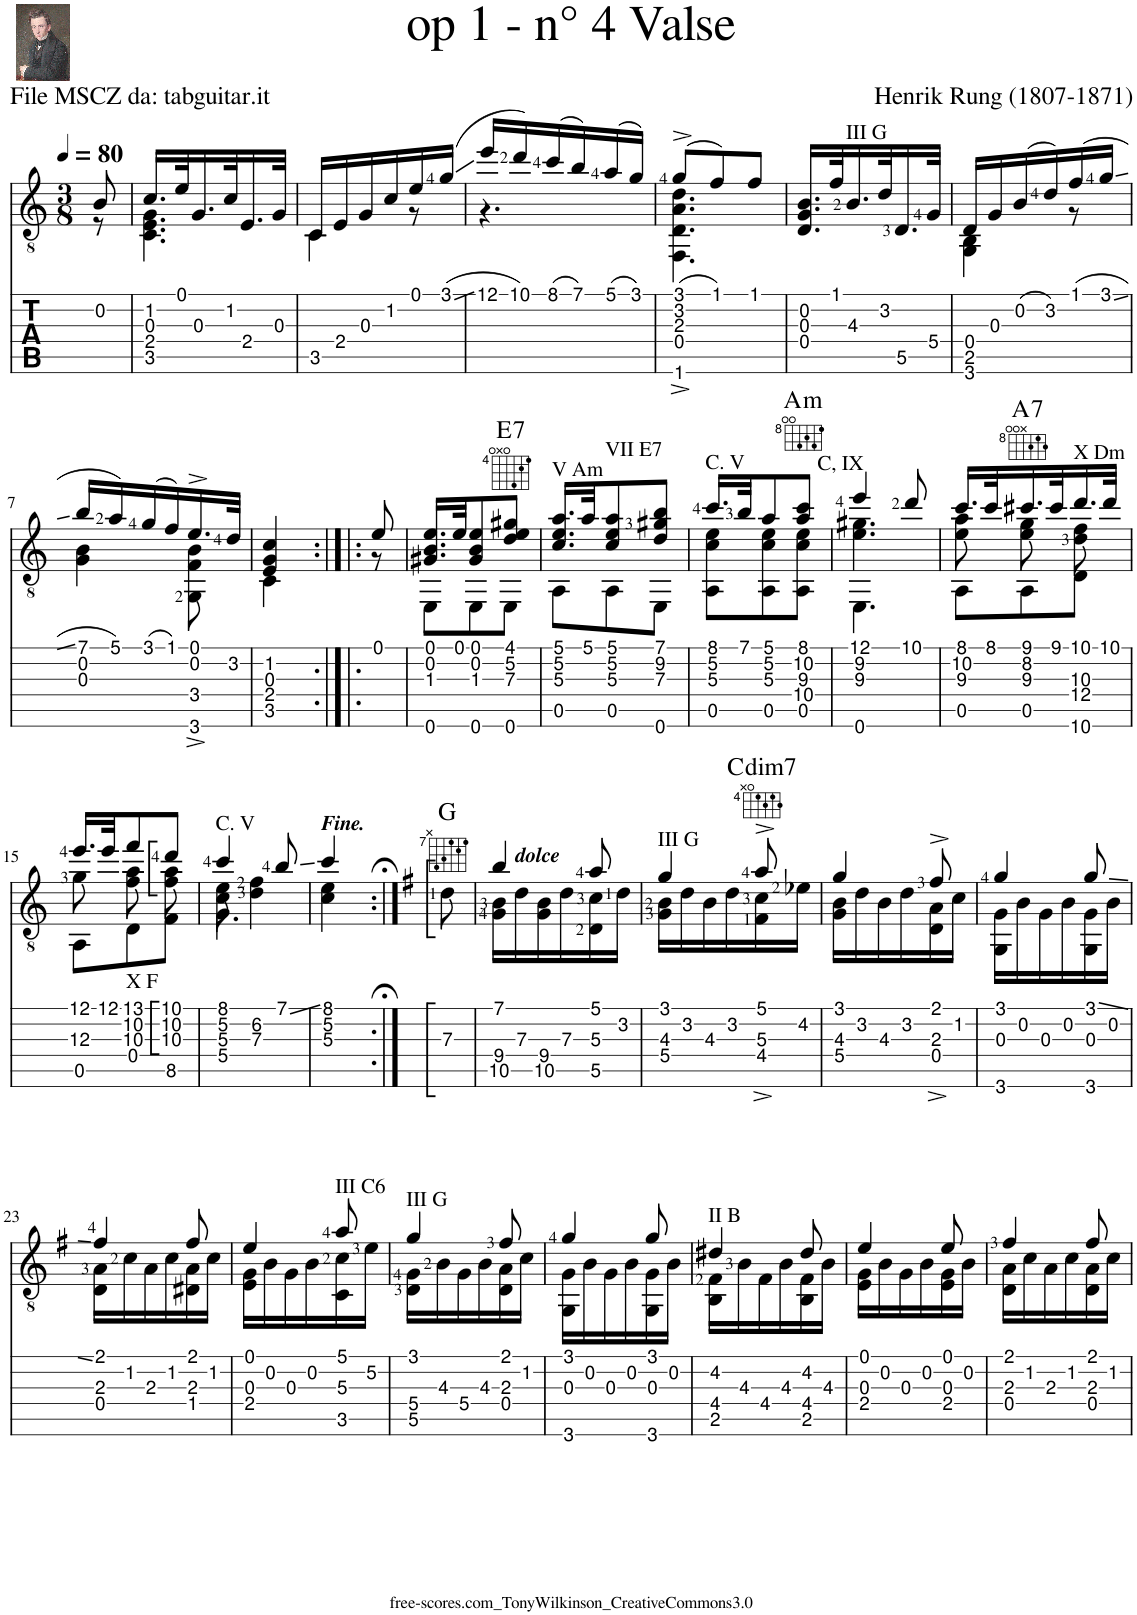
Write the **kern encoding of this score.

**kern	**kern	**harte
*part1	*part1	*part1
*staff2	*staff1	*
*I"Guitar	*	*
*I'Guit.	*	*
*stria6	*	*
*	*clefGv2	*
*k[]	*k[]	*
*M3/8	*M3/8	*
*MM80	*MM80	*
=	=	=
*^	*^	*
8B	8r	8B/	8r	.
=1	=1	=1	=1	=1
16.cLL	4.C 4.E 4.G	16.c/LL	4.C\ 4.E\ 4.G\	.
32eK	.	32e/K	.	.
16.G	.	16.G/	.	.
32cK	.	32c/K	.	.
16.E	.	16.E/	.	.
32GJJk	.	32G/JJk	.	.
=2	=2	=2	=2	=2
16CLL	4C	16C/LL	4C\	.
16E	.	16E/	.	.
16G	.	16G/	.	.
16c	.	16c/	.	.
16e	8r	16e/	8r	.
16gJJ	.	(16g/JJ	.	.
=3	=3	=3	=3	=3
16eeLL	4.r	16ee/LL	4.r	.
16dd	.	16dd/)	.	.
16cc	.	(16cc/	.	.
16b	.	16b/)	.	.
16a	.	(16a/	.	.
16gJJ	.	16g/JJ)	.	.
=4	=4	=4	=4	=4
8g^L	4.FF 4.D 4.A 4.d	(8g^/L	4.FF\ 4.D\ 4.A\ 4.d\	.
8f	.	8f/)	.	.
8fJ	.	8f/J	.	.
*v	*v	*	*	*
*	*v	*v	*
=5	=5	=5
16.D\ 16.G\ 16.B\LL	16.D/ 16.G/ 16.B/LL	.
32fK	32f/K	.
!	!LO:TX:a:t=III G	!
16.B	16.B/	.
32dK	32d/K	.
16.D	16.D/	.
32GJJk	32G/JJk	.
=6	=6	=6
*^	*^	*
16DLL	4GG 4BB	16D/LL	4GG\ 4BB\	.
16G	.	16G/	.	.
16B	.	(16B/	.	.
16d	.	16d/)	.	.
16f	8r	(16f/	8r	.
16gJJ	.	16g/JJ	.	.
!!LO:LB:g=z	!!
=7	=7	=7	=7	=7
16bLL	4G 4B	16b/LL	4G\ 4B\	.
16a	.	16a/)	.	.
16g	.	(16g/	.	.
16f	.	16f/)	.	.
16.e^	8GG 8F 8B	16.e^/	8GG\ 8F\ 8B\	.
32dJJk	.	32d/JJk	.	.
=8	=8	=8	=8	=8
4E 4G 4c	4C	4E/ 4G/ 4c/	4C\	.
=9:|!|:	=9:|!|:	=9:|!|:	=9:|!|:	=9:|!|:
8e	8r	8e/	8r	.
=10	=10	=10	=10	=10
16.G#\ 16.B\ 16.e\LL	8EEL	16.G#X/ 16.B/ 16.e/LL	8EE\L	.
32eJk	.	32e/JK	.	.
8G#\ 8B\ 8e\	8EE	8G#/ 8B/ 8e/	8EE\	.
!	!	!	!	!LO:H:kt=7
8d\ 8e\ 8g#\J	8EEJ	8d/ 8e/ 8g#X/J	8EE\J	E:7
=11	=11	=11	=11	=11
!	!	!LO:TX:a:t=V Am	!	!
16.c\ 16.e\ 16.a\LL	8AAL	16.c/ 16.e/ 16.a/LL	8AA\L	.
32aJk	.	32a/JK	.	.
!	!	!LO:TX:a:t=VII E7	!	!
8c\ 8e\ 8a\	8AA	8c/ 8e/ 8a/	8AA\	.
8d\ 8g#\ 8b\J	8EEJ	8d/ 8g#X/ 8b/J	8EE\J	.
=12	=12	=12	=12	=12
!	!	!LO:TX:a:t=C. V	!	!
16.ccLL	8AA\ 8c\ 8e\L	16.cc/LL	8AA\ 8c\ 8e\L	.
32bJk	.	32b/JK	.	.
8a	8AA\ 8c\ 8e\	8a/	8AA\ 8c\ 8e\	.
!	!	!	!	!LO:H:kt=m
8a\ 8cc\J	8AA\ 8c\ 8e\J	8a/ 8cc/J	8AA\ 8c\ 8e\J	A:min
=13	=13	=13	=13	=13
*	*^	*	*^	*
!	!	!	!LO:TX:a:t=C, IX	!	!	!
4ee	4.EE	4.e 4.g#	4ee/	4.EE\	4.e\ 4.g#X\	.
8dd	.	.	8dd/	.	.	.
=14	=14	=14	=14	=14	=14	=14
16.ccLL	8e\ 8a\L	8AAL	16.cc/LL	8e\ 8a\	8AA\L	.
32ccK	.	.	32cc/K	.	.	.
!	!	!	!	!	!	!LO:H:kt=7
16.cc#	8e\ 8g\	8AA	16.cc#X/	8e\ 8g\	8AA\	A:7
32cc#K	.	.	32cc#/K	.	.	.
!	!	!	!LO:TX:a:t=X Dm	!	!	!
16.dd	8d\ 8f\J	8DJ	16.dd/	8d\ 8f\	8D\J	.
32ddJJk	.	.	32dd/JJk	.	.	.
!!LO:LB:g=z	!!	!!
=15	=15	=15	=15	=15	=15	=15
16.eeLL	8gL	8AAL	16.ee/LL	8g\	8AA\L	.
32eeJk	.	.	32ee/JK	.	.	.
!LO:TX:a:t=X F	!	!	!	!	!	!
8ff	8f\ 8a\	8D	8ff/	8f\ 8a\	8D\	.
8dd::J	8f\ 8a\J	8FJ	8dd::/J	8f\ 8a\	8F\J	.
=16	=16	=16	=16	=16	=16	=16
!	!	!	!LO:TX:a:t=C. V	!	!	!
4cc	8c 8e	4.G	4cc/	8c\ 8e\	4.G\	.
.	4d 4f	.	.	4d\ 4f\	.	.
8b	.	.	8b/	.	.	.
*	*v	*v	*	*	*	*
*	*	*	*v	*v	*
=17	=17	=17	=17	=17
4cc	4c 4e	4cc/	4c\ 4e\	.
*v	*v	*	*	*
*	*v	*v	*
=18:|!	=18:|!	=18:|!
*k[f#]	*k[f#]	*
8d::	8d::\	G:maj
=19	=19	=19
*^	*^	*
4b	16G\ 16B\LL	4b/	16G\ 16B\LL	.
!	!	!	!LO:TX:a:Bi:t=dolce	!
.	16d	.	16d\	.
.	16G\ 16B\	.	16G\ 16B\	.
.	16d	.	16d\	.
8a	16D\ 16c\	8a/	16D\ 16c\	.
.	16dJJ	.	16d\JJ	.
=20	=20	=20	=20	=20
!	!	!LO:TX:a:t=III G	!	!
4g	16G\ 16B\LL	4g/	16G\ 16B\LL	.
.	16d	.	16d\	.
.	16B	.	16B\	.
.	16d	.	16d\	.
!	!	!	!	!LO:H:kt=dim7
8a^	16F#\ 16c\	8a^/	16F#\ 16c\	C:dim7
.	16e-JJ	.	16e-X\JJ	.
=21	=21	=21	=21	=21
4g	16G\ 16B\LL	4g/	16G\ 16B\LL	.
.	16d	.	16d\	.
.	16B	.	16B\	.
.	16d	.	16d\	.
8f#^	16D\ 16A\	8f#^/	16D\ 16A\	.
.	16cJJ	.	16c\JJ	.
=22	=22	=22	=22	=22
4g	16GG\ 16G\LL	4g/	16GG\ 16G\LL	.
.	16B	.	16B\	.
.	16G	.	16G\	.
.	16B	.	16B\	.
8g	16GG\ 16G\	8g/	16GG\ 16G\	.
.	16BJJ	.	16B\JJ	.
!!LO:LB:g=z	!!
=23	=23	=23	=23	=23
4f#	16D\ 16A\LL	4f#/	16D\ 16A\LL	.
.	16c	.	16c\	.
.	16A	.	16A\	.
.	16c	.	16c\	.
8f#	16D#\ 16A\	8f#/	16D#X\ 16A\	.
.	16cJJ	.	16c\JJ	.
=24	=24	=24	=24	=24
4e	16E\ 16G\LL	4e/	16E\ 16G\LL	.
.	16B	.	16B\	.
.	16G	.	16G\	.
.	16B	.	16B\	.
!	!	!LO:TX:a:t=III C6	!	!
8a	16C\ 16c\	8a/	16C\ 16c\	.
.	16eJJ	.	16e\JJ	.
=25	=25	=25	=25	=25
!	!	!LO:TX:a:t=III G	!	!
4g	16D\ 16G\LL	4g/	16D\ 16G\LL	.
.	16B	.	16B\	.
.	16G	.	16G\	.
.	16B	.	16B\	.
8f#	16D\ 16A\	8f#/	16D\ 16A\	.
.	16cJJ	.	16c\JJ	.
=26	=26	=26	=26	=26
4g	16GG\ 16G\LL	4g/	16GG\ 16G\LL	.
.	16B	.	16B\	.
.	16G	.	16G\	.
.	16B	.	16B\	.
8g	16GG\ 16G\	8g/	16GG\ 16G\	.
.	16BJJ	.	16B\JJ	.
=27	=27	=27	=27	=27
!	!	!LO:TX:a:t=II B	!	!
4d#	16BB\ 16F#\LL	4d#X/	16BB\ 16F#\LL	.
.	16B	.	16B\	.
.	16F#	.	16F#\	.
.	16B	.	16B\	.
8d#	16BB\ 16F#\	8d#/	16BB\ 16F#\	.
.	16BJJ	.	16B\JJ	.
=28	=28	=28	=28	=28
4e	16E\ 16G\LL	4e/	16E\ 16G\LL	.
.	16B	.	16B\	.
.	16G	.	16G\	.
.	16B	.	16B\	.
8e	16E\ 16G\	8e/	16E\ 16G\	.
.	16BJJ	.	16B\JJ	.
=29	=29	=29	=29	=29
4f#	16D\ 16A\LL	4f#/	16D\ 16A\LL	.
.	16c	.	16c\	.
.	16A	.	16A\	.
.	16c	.	16c\	.
8f#	16D\ 16A\	8f#/	16D\ 16A\	.
.	16cJJ	.	16c\JJ	.
*v	*v	*	*	*
*	*v	*v	*
=	=	=
*-	*-	*-
